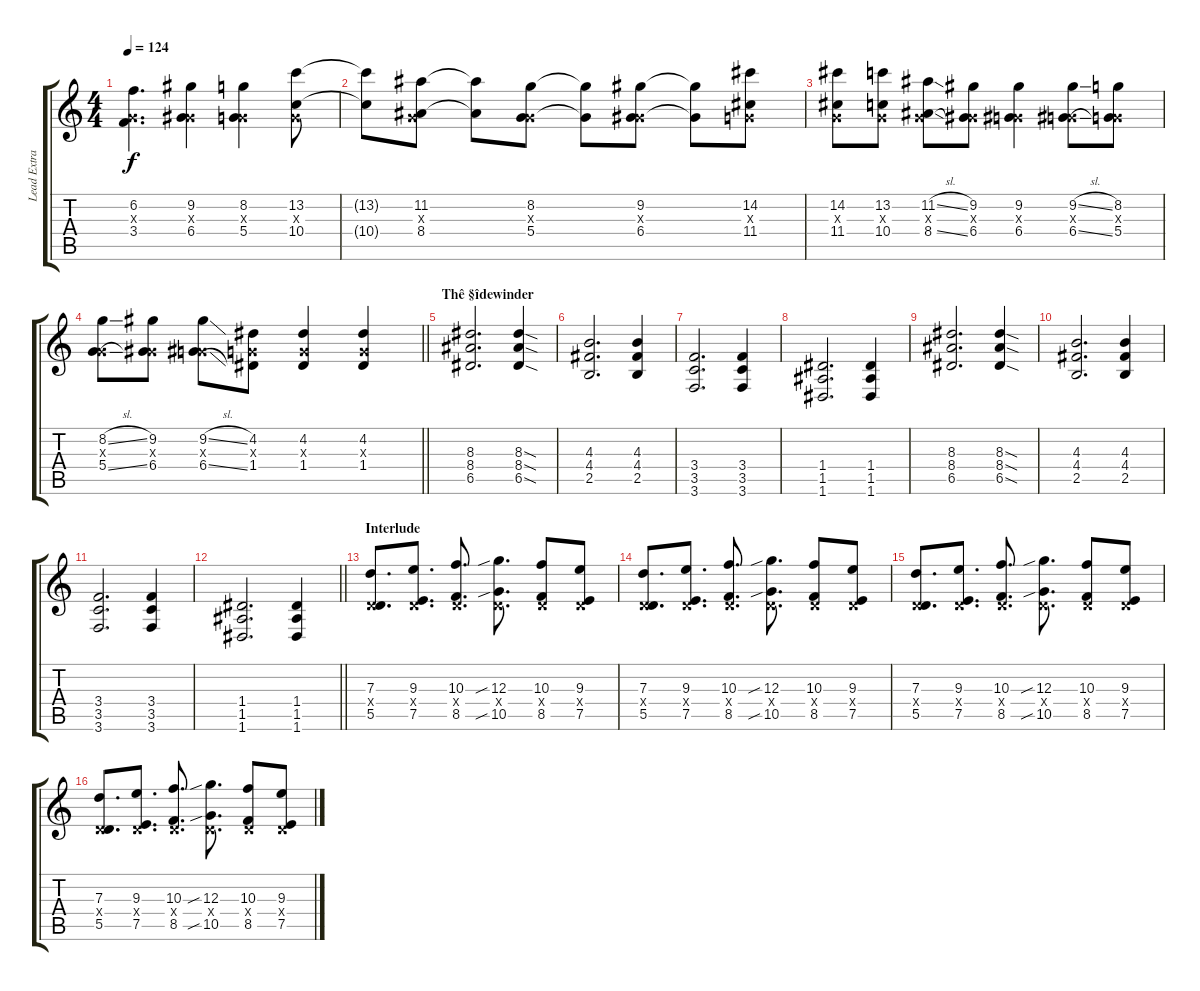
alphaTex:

\track ("Lead Extra" "Lead Extra") {instrument distortionguitar}
\staff {score tabs}
\tuning (E4 B3 G3 D3 A2 D2) {hide}
\ts (4 4)
\tempo 124
\clef g2
\ks c
(6.2 0.3{x} 3.4).4{d dy f} (9.2 0.3{x} 6.4).4 (8.2 0.3{x} 5.4).4 (13.2 0.3{x} 10.4).8 |
(13.2{t} 10.4{t}).8 (11.2 0.3{x} 8.4).8 (11.2{t} 8.4{t}).8 (8.2 0.3{x} 5.4).8 (8.2{t} 5.4{t}).8 (9.2 0.3{x} 6.4).8 (9.2{t} 6.4{t}).8 (14.2 0.3{x} 11.4).8 |
(14.2 0.3{x} 11.4).8 (13.2 0.3{x} 10.4).8 (11.2{sl} 0.3{x} 8.4{sl}).8 (9.2 0.3{x} 6.4).8 (9.2 0.3{x} 6.4).4 (9.2{sl} 0.3{x} 6.4{sl}).8 (8.2 0.3{x} 5.4).8 |
\barLineRight lightlight
(8.2{sl} 0.3{x} 5.4{sl}).8 (9.2 0.3{x} 6.4).8 (9.2{sl} 0.3{x} 6.4{sl}).8 (4.2 0.3{x} 1.4).8 (4.2 0.3{x} 1.4).4 (4.2 0.3{x} 1.4).4 |
\section ("" "Thê §îdewinder")
(8.3 8.4 6.5).2{d} (8.3{sod} 8.4{sod} 6.5{sod}).4 |
(4.3 4.4 2.5).2{d} (4.3 4.4 2.5).4 |
(3.4 3.5 3.6).2{d} (3.4 3.5 3.6).4 |
(1.4 1.5 1.6).2{d} (1.4 1.5 1.6).4 |
(8.3 8.4 6.5).2{d} (8.3{sod} 8.4{sod} 6.5{sod}).4 |
(4.3 4.4 2.5).2{d} (4.3 4.4 2.5).4 |
(3.4 3.5 3.6).2{d} (3.4 3.5 3.6).4 |
\barLineRight lightlight
(1.4 1.5 1.6).2{d} (1.4 1.5 1.6).4 |
\section ("" "Interlude")
(7.3 0.4{x} 5.5).8{d} (9.3 0.4{x} 7.5).8{d} (10.3 0.4{x} 8.5).8{d} (12.3{sib} 0.4{x} 10.5{sib}).8{d} (10.3 0.4{x} 8.5).8 (9.3 0.4{x} 7.5).8 |
(7.3 0.4{x} 5.5).8{d} (9.3 0.4{x} 7.5).8{d} (10.3 0.4{x} 8.5).8{d} (12.3{sib} 0.4{x} 10.5{sib}).8{d} (10.3 0.4{x} 8.5).8 (9.3 0.4{x} 7.5).8 |
(7.3 0.4{x} 5.5).8{d} (9.3 0.4{x} 7.5).8{d} (10.3 0.4{x} 8.5).8{d} (12.3{sib} 0.4{x} 10.5{sib}).8{d} (10.3 0.4{x} 8.5).8 (9.3 0.4{x} 7.5).8 |
(7.3 0.4{x} 5.5).8{d} (9.3 0.4{x} 7.5).8{d} (10.3 0.4{x} 8.5).8{d} (12.3{sib} 0.4{x} 10.5{sib}).8{d} (10.3 0.4{x} 8.5).8 (9.3 0.4{x} 7.5).8
